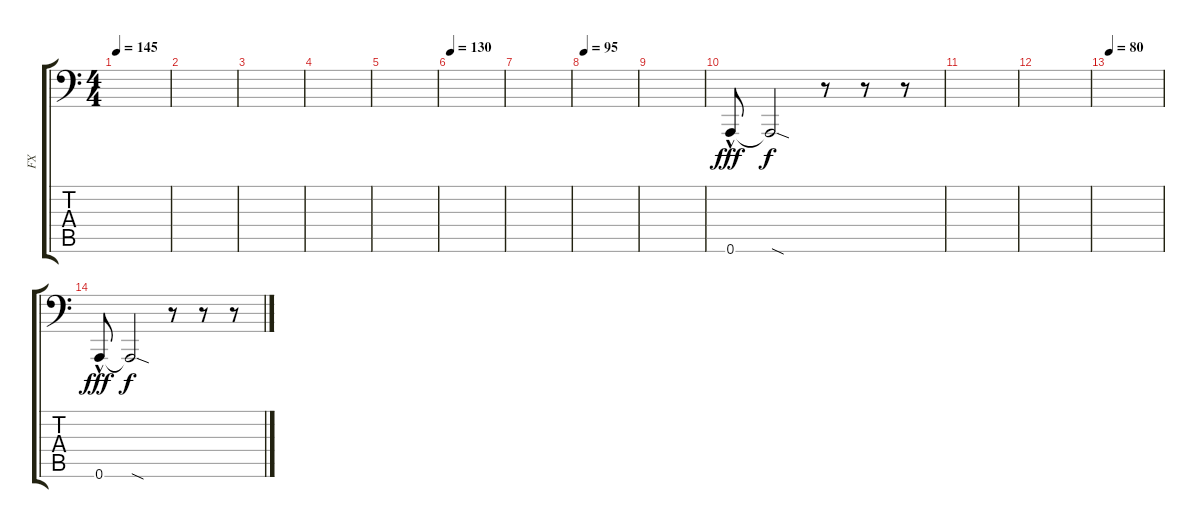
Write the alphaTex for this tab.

\track ("FX" "FX") {instrument ocarina}
\staff {score tabs}
\tuning (B3 Gb3 D3 A2 E2 A1) {hide}
\ts (4 4)
\tempo 145
\clef f4
\ks c
|
|
|
|
|
\tempo 130
|
|
\tempo 95
|
|
0.6{hac}.8{dy fff} 0.6{sod t}.2{dy f} r.8 r.8 r.8 |
|
|
\tempo 80
|
0.6{hac}.8{dy fff} 0.6{sod t}.2{dy f} r.8 r.8 r.8
